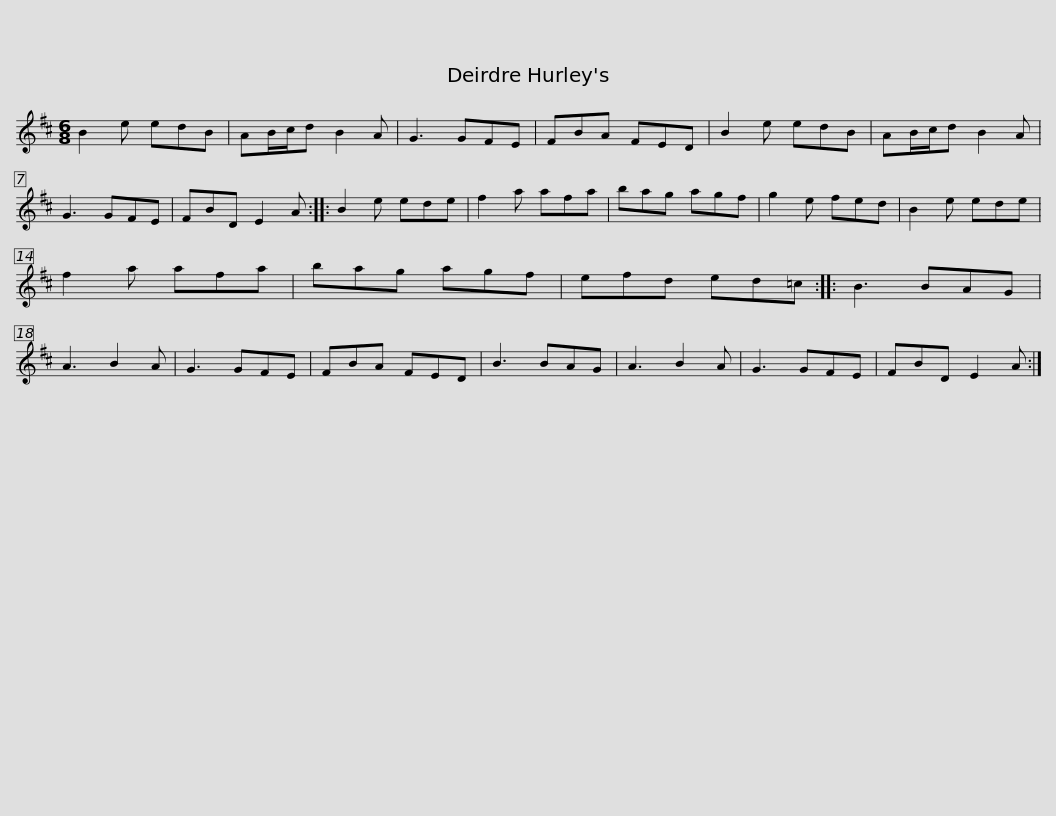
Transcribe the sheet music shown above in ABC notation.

X:1
L:1/8
M:6/8
I:linebreak $
K:D
V:1 treble
V:1
 B2 e edB | AB/c/d B2 A | G3 GFE | FBA FED | B2 e edB | %5
 AB/c/d B2 A | G3 GFE | FBD E2 A ::$ B2 e ede | f2 a afa | %10
 bag agf | g2 e fed | B2 e ede | f2 a afa | bag agf |$ %15
 efd ed=c :: B3 BAG | A3 B2 A | G3 GFE | FBA FED | %20
 B3 BAG | A3 B2 A | G3 GFE |$ FBD E2 A :| %24
